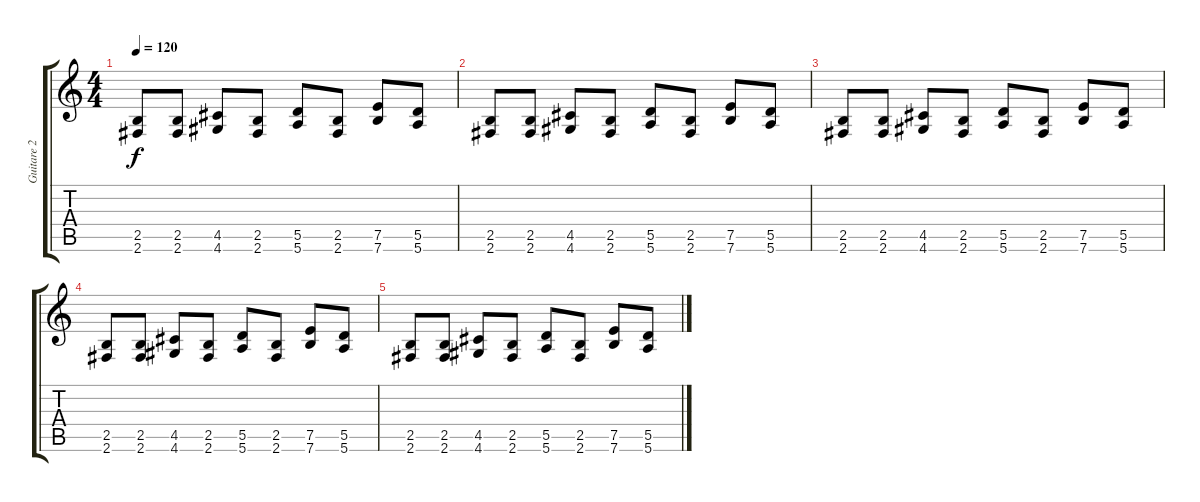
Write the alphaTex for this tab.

\track ("Guitare 2" "Guitare 2") {instrument distortionguitar}
\staff {score tabs}
\tuning (E4 B3 G3 D3 A2 E2) {hide}
\ts (4 4)
\tempo 120
\clef g2
\ks c
(2.5 2.6).8{dy f} (2.5 2.6).8 (4.5 4.6).8 (2.5 2.6).8 (5.5 5.6).8 (2.5 2.6).8 (7.5 7.6).8 (5.5 5.6).8 |
(2.5 2.6).8 (2.5 2.6).8 (4.5 4.6).8 (2.5 2.6).8 (5.5 5.6).8 (2.5 2.6).8 (7.5 7.6).8 (5.5 5.6).8 |
(2.5 2.6).8 (2.5 2.6).8 (4.5 4.6).8 (2.5 2.6).8 (5.5 5.6).8 (2.5 2.6).8 (7.5 7.6).8 (5.5 5.6).8 |
(2.5 2.6).8 (2.5 2.6).8 (4.5 4.6).8 (2.5 2.6).8 (5.5 5.6).8 (2.5 2.6).8 (7.5 7.6).8 (5.5 5.6).8 |
(2.5 2.6).8 (2.5 2.6).8 (4.5 4.6).8 (2.5 2.6).8 (5.5 5.6).8 (2.5 2.6).8 (7.5 7.6).8 (5.5 5.6).8
